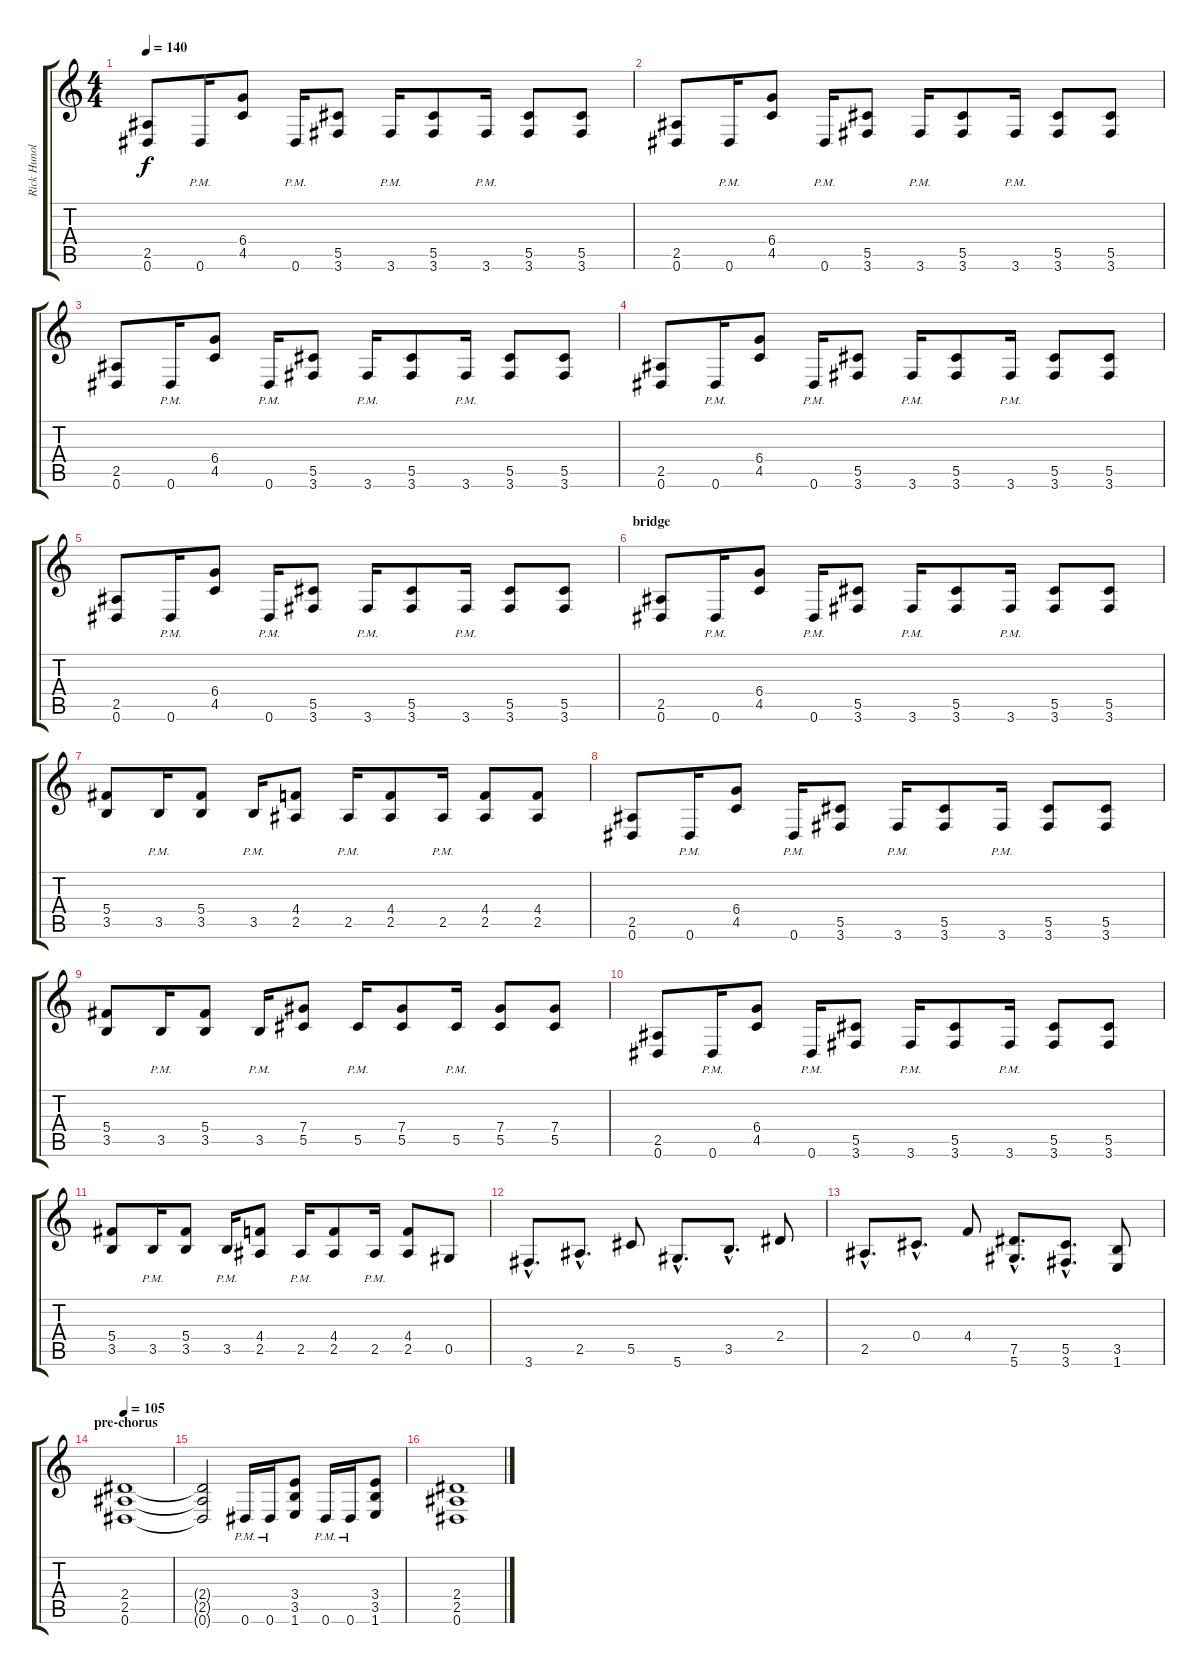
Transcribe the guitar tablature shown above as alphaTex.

\track ("Rick Hunolt" "Rick Hunol") {instrument distortionguitar}
\staff {score tabs}
\tuning (Eb4 Bb3 Gb3 Db3 Ab2 Eb2) {hide}
\ts (4 4)
\tempo 140
\clef g2
\ks c
(2.5 0.6).8{dy f} 0.6{pm}.16 (6.4 4.5).8 0.6{pm}.16 (5.5 3.6).8 3.6{pm}.16 (5.5 3.6).8 3.6{pm}.16 (5.5 3.6).8 (5.5 3.6).8 |
(2.5 0.6).8 0.6{pm}.16 (6.4 4.5).8 0.6{pm}.16 (5.5 3.6).8 3.6{pm}.16 (5.5 3.6).8 3.6{pm}.16 (5.5 3.6).8 (5.5 3.6).8 |
(2.5 0.6).8 0.6{pm}.16 (6.4 4.5).8 0.6{pm}.16 (5.5 3.6).8 3.6{pm}.16 (5.5 3.6).8 3.6{pm}.16 (5.5 3.6).8 (5.5 3.6).8 |
(2.5 0.6).8 0.6{pm}.16 (6.4 4.5).8 0.6{pm}.16 (5.5 3.6).8 3.6{pm}.16 (5.5 3.6).8 3.6{pm}.16 (5.5 3.6).8 (5.5 3.6).8 |
(2.5 0.6).8 0.6{pm}.16 (6.4 4.5).8 0.6{pm}.16 (5.5 3.6).8 3.6{pm}.16 (5.5 3.6).8 3.6{pm}.16 (5.5 3.6).8 (5.5 3.6).8 |
\section ("" "bridge")
(2.5 0.6).8 0.6{pm}.16 (6.4 4.5).8 0.6{pm}.16 (5.5 3.6).8 3.6{pm}.16 (5.5 3.6).8 3.6{pm}.16 (5.5 3.6).8 (5.5 3.6).8 |
(5.4 3.5).8 3.5{pm}.16 (5.4 3.5).8 3.5{pm}.16 (4.4 2.5).8 2.5{pm}.16 (4.4 2.5).8 2.5{pm}.16 (4.4 2.5).8 (4.4 2.5).8 |
(2.5 0.6).8 0.6{pm}.16 (6.4 4.5).8 0.6{pm}.16 (5.5 3.6).8 3.6{pm}.16 (5.5 3.6).8 3.6{pm}.16 (5.5 3.6).8 (5.5 3.6).8 |
(5.4 3.5).8 3.5{pm}.16 (5.4 3.5).8 3.5{pm}.16 (7.4 5.5).8 5.5{pm}.16 (7.4 5.5).8 5.5{pm}.16 (7.4 5.5).8 (7.4 5.5).8 |
(2.5 0.6).8 0.6{pm}.16 (6.4 4.5).8 0.6{pm}.16 (5.5 3.6).8 3.6{pm}.16 (5.5 3.6).8 3.6{pm}.16 (5.5 3.6).8 (5.5 3.6).8 |
(5.4 3.5).8 3.5{pm}.16 (5.4 3.5).8 3.5{pm}.16 (4.4 2.5).8 2.5{pm}.16 (4.4 2.5).8 2.5{pm}.16 (4.4 2.5).8 0.5.8 |
3.6{hac}.8{d} 2.5{hac}.8{d} 5.5.8 5.6{hac}.8{d} 3.5{hac}.8{d} 2.4.8 |
2.5{hac}.8{d} 0.4{hac}.8{d} 4.4.8 (7.5{hac} 5.6{hac}).8{d} (5.5{hac} 3.6{hac}).8{d} (3.5 1.6).8 |
\section ("" "pre-chorus")
\tempo 105
(2.4 2.5 0.6).1 |
(2.4{t} 2.5{t} 0.6{t}).2 0.6{pm}.16 0.6{pm}.16 (3.4 3.5 1.6).8 0.6{pm}.16 0.6{pm}.16 (3.4 3.5 1.6).8 |
(2.4 2.5 0.6).1
